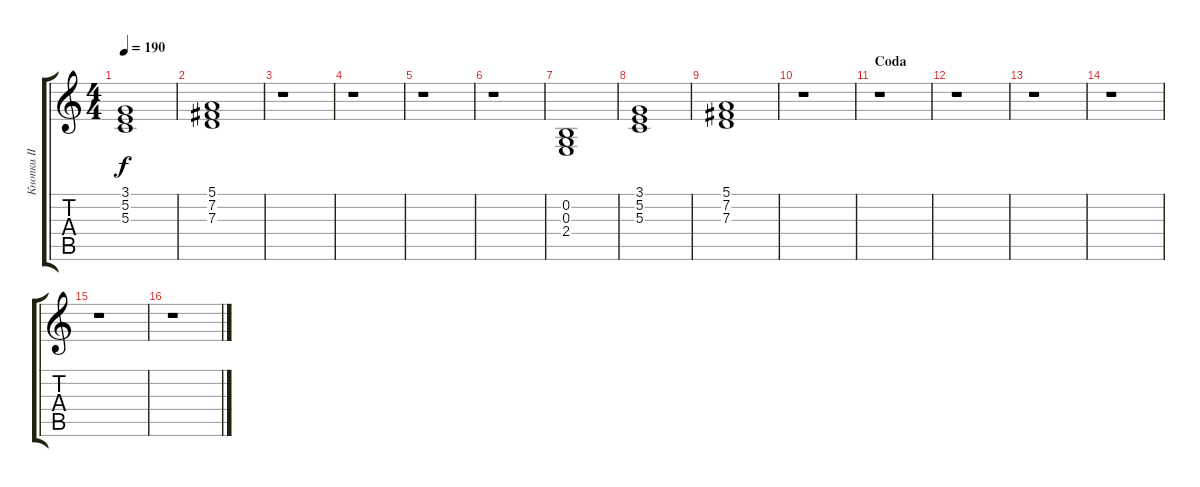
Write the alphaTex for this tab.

\track ("Кнопки II" "Кнопки II") {instrument choiraahs}
\staff {score tabs}
\tuning (E4 B3 G3 D3 A2 E2) {hide}
\ts (4 4)
\tempo 190
\clef g2
\ks c
(3.1 5.2 5.3).1{dy f} |
(5.1 7.2 7.3).1 |
r.1 |
r.1 |
r.1 |
r.1 |
(0.2 0.3 2.4).1 |
(3.1 5.2 5.3).1 |
(5.1 7.2 7.3).1 |
r.1 |
\section ("" "Coda")
r.1 |
r.1 |
r.1 |
r.1 |
r.1 |
r.1
